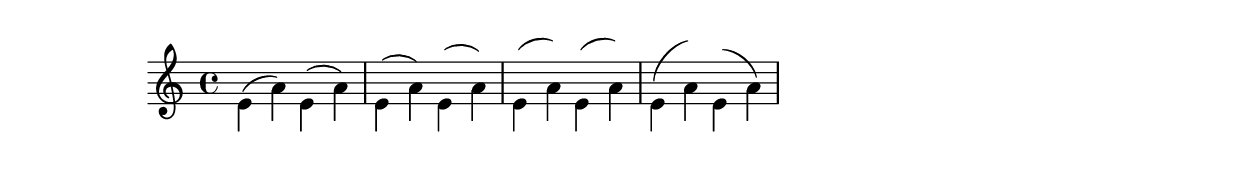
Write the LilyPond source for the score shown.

%% Do not edit this file; it is automatically
%% generated from LSR http://lsr.dsi.unimi.it
%% This file is in the public domain.
\version "2.13.39"

\header {
  lsrtags = "expressive-marks, tweaks-and-overrides"

%% Translation of GIT committish: 5160eccb26cee0bfd802d844233e4a8d795a1e94
  texidoces = "
Se puede ajustar la posición vertical de una ligadura de
expresiónutilizando la propiedad @code{positions} del objeto
@code{Slur}.  La propiedad tiene dos parámetros, refiriéndose el
primero al extremo izquierdo de la ligadura y el segundo al derecho.
Los valores de los parámetros no se utilizan por parte de LilyPond
para producir un desplazamiento exacto de la ligadura: más bien
selecciona la colocación que mejor aspecto tiene, teniendoo en cuenta
los valores de los parámetros.  Los valores positivos desplazan la
ligadura hacia arriba, y son adecuados a notas que tienen las plicas
hacia abajo.  Los valores negativos desplazan la ligadura hacia abajo.

"
  doctitlees = "Desplazar ligaduras de expresión verticalmente"



  texidoc = "
The vertical position of a slur can be adjusted using the
@code{positions} property of @code{Slur}.  The property has 2
parameters, the first referring to the left end of the slur and the
second to the right.  The values of the parameters are not used by
LilyPond to make an exact movement of the slur - instead it selects
what placement of the slur looks best, taking into account the
parameter values.  Positive values move the slur up, and are
appropriate for notes with stems down.  Negative values move the slur
down.

"
  doctitle = "Moving slur positions vertically"
} % begin verbatim

\relative c' {
  \stemDown
  e4( a)
  \override Slur #'positions = #'(1 . 1)
  e4( a)
  \override Slur #'positions = #'(2 . 2)
  e4( a)
  \override Slur #'positions = #'(3 . 3)
  e4( a)
  \override Slur #'positions = #'(4 . 4)
  e4( a)
  \override Slur #'positions = #'(5 . 5)
  e4( a)
  \override Slur #'positions = #'(0 . 5)
  e4( a)
  \override Slur #'positions = #'(5 . 0)
  e4( a)
}

